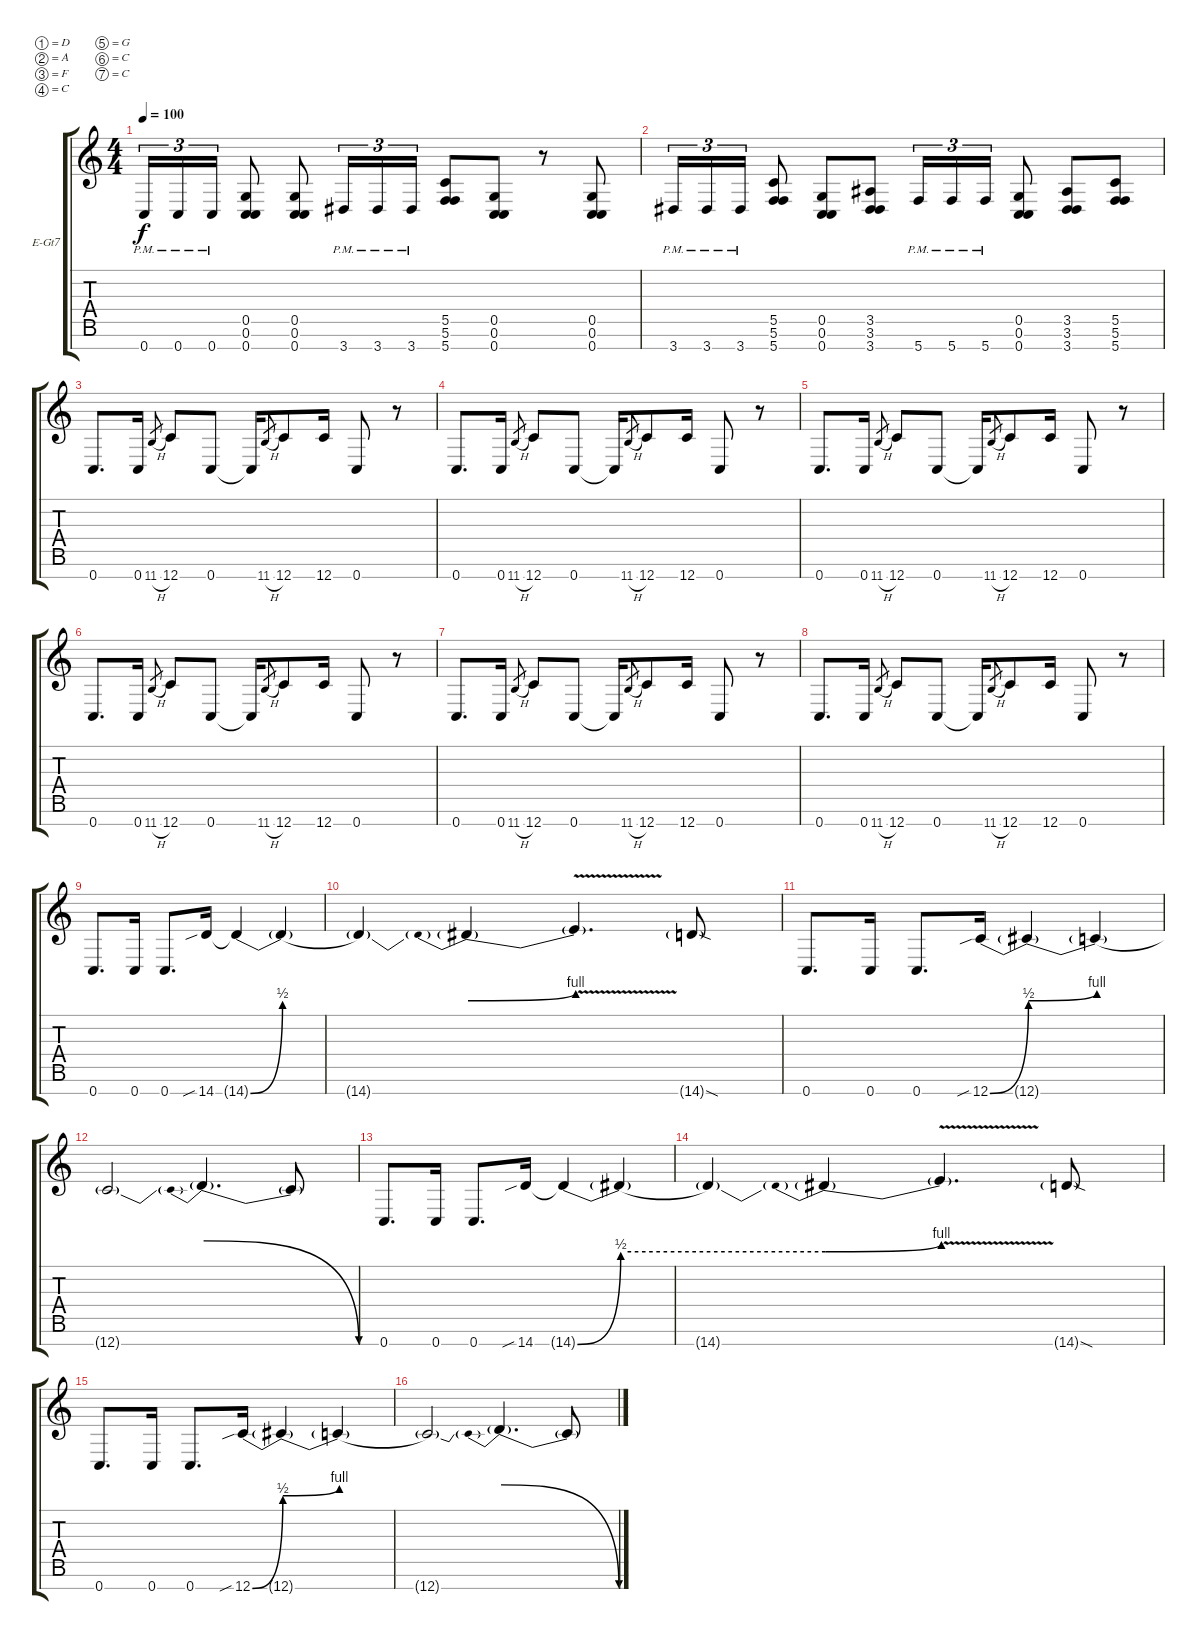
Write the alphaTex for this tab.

\bracketExtendMode groupsimilarinstruments
\firstSystemTrackNameOrientation horizontal
\otherSystemsTrackNameOrientation horizontal
\track ("James Hetfield (Rhythm Guitar)" "E-Gt7") {instrument electricguitarclean}
\staff {score tabs}
\tuning (D4 A3 F3 C3 G2 C2 C2)
\ts (4 4)
\tempo 100
\clef g2
\ks c
0.7{pm}.16{tu (3 2) dy f} 0.7{pm}.16{tu (3 2)} 0.7{pm}.16{tu (3 2)} (0.7 0.6 0.5).8 (0.7 0.6 0.5).8 3.7{pm}.16{tu (3 2)} 3.7{pm}.16{tu (3 2)} 3.7{pm}.16{tu (3 2)} (5.7 5.6 5.5).8 (0.7 0.6 0.5).8 r.8 (0.7 0.6 0.5).8 |
3.7{pm}.16{tu (3 2)} 3.7{pm}.16{tu (3 2)} 3.7{pm}.16{tu (3 2)} (5.7 5.6 5.5).8 (0.7 0.6 0.5).8 (3.7 3.6 3.5).8 5.7{pm}.16{tu (3 2)} 5.7{pm}.16{tu (3 2)} 5.7{pm}.16{tu (3 2)} (0.7 0.6 0.5).8 (3.7 3.6 3.5).8 (5.7 5.6 5.5).8 |
0.7.8{d} 0.7.16 11.7{h}.8{gr} 12.7.8 0.7.8 0.7{t}.16 11.7{h}.8{gr} 12.7.8 12.7.16 0.7.8 r.8 |
0.7.8{d} 0.7.16 11.7{h}.8{gr} 12.7.8 0.7.8 0.7{t}.16 11.7{h}.8{gr} 12.7.8 12.7.16 0.7.8 r.8 |
0.7.8{d} 0.7.16 11.7{h}.8{gr} 12.7.8 0.7.8 0.7{t}.16 11.7{h}.8{gr} 12.7.8 12.7.16 0.7.8 r.8 |
0.7.8{d} 0.7.16 11.7{h}.8{gr} 12.7.8 0.7.8 0.7{t}.16 11.7{h}.8{gr} 12.7.8 12.7.16 0.7.8 r.8 |
0.7.8{d} 0.7.16 11.7{h}.8{gr} 12.7.8 0.7.8 0.7{t}.16 11.7{h}.8{gr} 12.7.8 12.7.16 0.7.8 r.8 |
0.7.8{d} 0.7.16 11.7{h}.8{gr} 12.7.8 0.7.8 0.7{t}.16 11.7{h}.8{gr} 12.7.8 12.7.16 0.7.8 r.8 |
0.7.8{d} 0.7.16 0.7.8{d} 14.7{sib}.16 14.7{be (bend 0 0 14.399999999999999 2) t}.4 14.7{be (hold 0 0 60 0) t}.4 |
14.7{t}.4 14.7{be (prebendbend 0 2 15.6 4) t}.4 14.7{v t}.4{d} 14.7{sod g}.8 |
0.7.8{d} 0.7.16 0.7.8{d} 12.7{be (bend 0 0 16.2 2) sib}.16 12.7{be (bend 0 2 15 4) t}.4 12.7{be (hold 0 0 60 0) t}.4 |
12.7{t}.2 12.7{be (prebendrelease 0 4 15 0) t}.4{d} 12.7{t}.8 |
0.7.8{d} 0.7.16 0.7.8{d} 14.7{sib}.16 14.7{be (bend 0 0 14.399999999999999 2) t}.4 14.7{be (hold 0 2 60 2) t}.4 |
14.7{t}.4 14.7{be (prebendbend 0 2 14.399999999999999 4) t}.4 14.7{v t}.4{d} 14.7{sod g}.8 |
0.7.8{d} 0.7.16 0.7.8{d} 12.7{be (bend 0 0 16.2 2) sib}.16 12.7{be (bend 0 2 15 4) t}.4 12.7{be (hold 0 0 60 0) t}.4 |
12.7{t}.2 12.7{be (prebendrelease 0 4 15 0) t}.4{d} 12.7{t}.8
